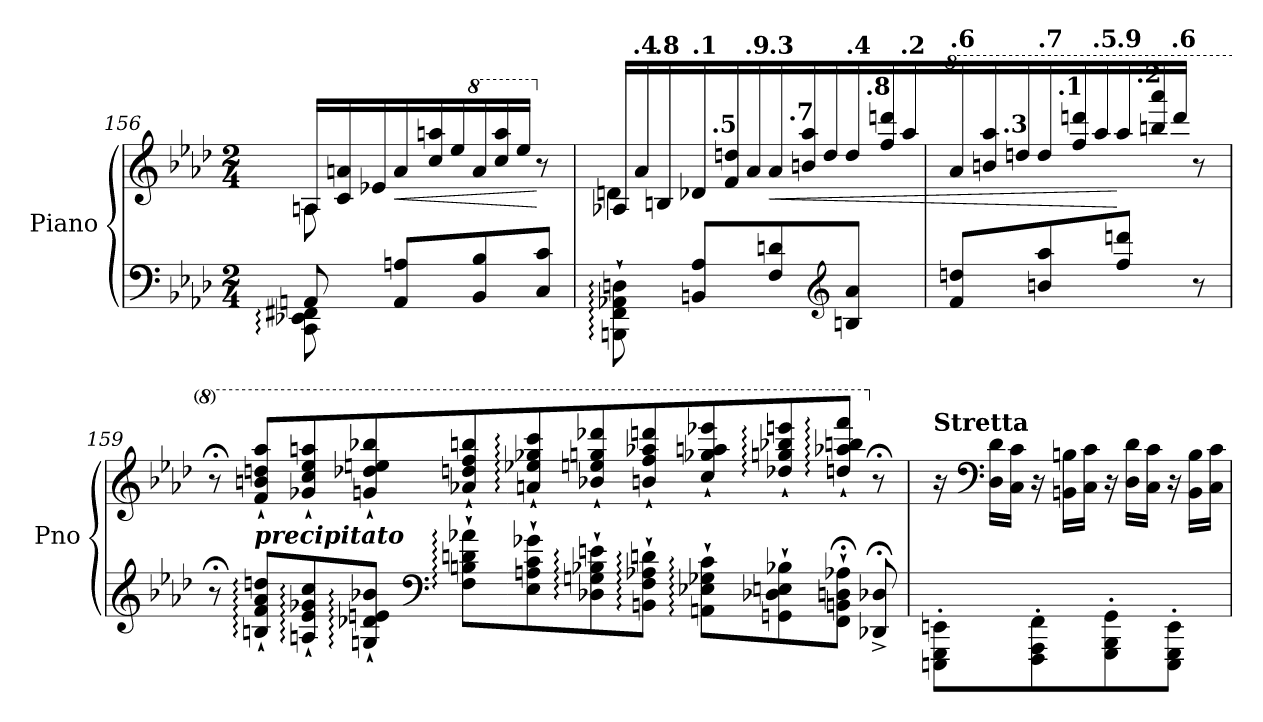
**kern	**kern	**dynam
*part1	*part1	*part1
*staff2	*staff1	*staff1/2
*I"Piano	*	*
*I'Pno	*	*
!!LO:LB:g=z
*clefF4	*clefG2	*
*k[b-e-a-d-]	*k[b-e-a-d-]	*
*M2/4	*M2/4	*
=156	=156	=156
*^	*	*
*	*	*Xtuplet	*
*	*	*^	*
8AAn/	8CC\: 8EE-X\: 8FF#X\:	24An/LL	8A\	.
.	.	24c/ 24an/	.	.
.	.	24e-X/	.	.
!	!	!	!	!LO:HP:b
8AA/ 8An/L	8ryy	24a/	8ryy	<
.	.	24cc/ 24aan/	.	.
.	.	24ee-/	.	.
*	*	*8va	*	*
8BB-/ 8B-/	4ryy	24aa/	8ryy	.
.	.	24ccc/ 24aaa/	.	.
.	.	24eee-/JJ	.	.
*	*	*X8va	*	*
8C/ 8c/J	.	8r	8ryy	[
*v	*v	*	*	*
=157	=157	=157	=157
*	*MM104	*	*
8BBBn\:` 8FF\:` 8AA-X\:` 8Dn\:`	24A-X/LL	4dn\	.
*	*MM102	*	*
!	!LO:TX:a:B:t=.4	!	!
.	24a-/	.	.
*	*MM100	*	*
!	!LO:TX:a:B:t=.8	!	!
.	24Bn/	.	.
*	*MM99	*	*
!	!LO:TX:a:B:t=.1	!	!
8BBn/ 8A-/L	24d-X/	.	.
*	*MM97	*	*
!	!LO:TX:a:B:t=.5	!	!
.	24f/ 24ddn/	.	.
*	*MM95	*	*
!	!LO:TX:a:B:t=.9	!	!
.	24a-/	.	.
*	*MM94	*	*
!	!LO:TX:a:B:t=.3	!	!
!	!	!	!LO:HP:b
8F/ 8dn/	24a-/	4ryy	<
*	*MM92	*	*
!	!LO:TX:a:B:t=.7	!	!
.	24bn/ 24aa-/	.	.
*	*MM91	*	*
.	24dd/	.	.
*clefG2	*	*	*
*	*MM89	*	*
!	!LO:TX:a:B:t=.4	!	!
8Bn/ 8a-/J	24dd/	.	.
*	*MM87	*	*
!	!LO:TX:a:B:t=.8	!	!
.	24ff/ 24dddn/	.	.
*	*MM86	*	*
!	!LO:TX:a:B:t=.2	!	!
.	24aa-/	.	.
*	*v	*v	*
=158	=158	=158
*	*8va	*
*	*MM84	*
!	!LO:TX:a:B:t=.6	!
8f/ 8ddn/L	24aa-/	.
*	*MM83	*
.	24bbn/ 24aaa-/	.
*	*MM81	*
!	!LO:TX:a:B:t=.3	!
.	24dddn/	.
*	*MM79	*
!	!LO:TX:a:B:t=.7	!
8bn/ 8aa-/	24ddd/	.
*	*MM78	*
!	!LO:TX:a:B:t=.1	!
.	24fff/ 24ddddn/	.
*	*MM76	*
!	!LO:TX:a:B:t=.5	!
.	24aaa-/	.
*	*MM74	*
!	!LO:TX:a:B:t=.9	!
8ff/ 8dddn/J	24aaa-/	[
*	*MM73	*
!	!LO:TX:a:B:t=.2	!
.	24bbbn/ 24aaaa-/	.
*	*MM71	*
!	!LO:TX:a:B:t=.6	!
.	24dddd/JJ	.
*	*MM70	*
8r	8r	.
!!LO:LB:g=z
=159	=159	=159
8r;<	8r;<	.
*	*MM104	*
!LO:TX:a:Bi:t=precipitato	!	!
8Bn/:` 8f/:` 8a-/:` 8ddn/:`L	8ff/` 8bbn/` 8dddn/` 8aaa-/`L	.
8An/:` 8e-/:` 8g-X/:` 8cc/:`	8gg-X/` 8ccc/` 8eee-/` 8aaan/`	.
8Gn/:` 8d-X/:` 8en/:` 8b-X/:`J	8ggn/` 8ddd-X/` 8eeen/` 8bbb-X/`	.
*clefF4	*	*
8F\:` 8Bn\:` 8dn\:` 8a-X\:`L	8aa-X/` 8dddn/` 8fff/` 8bbbn/`	.
8E-\` 8An\` 8c\` 8g-X\`	8aan/:` 8eee-X/:` 8ggg-X/:` 8cccc/:`	.
8D-X\:` 8Gn\:` 8B-X\:` 8en\:`	8bb-X/` 8eeen/` 8gggn/` 8dddd-X/`	.
8BBn\:` 8F\:` 8A-X\:` 8dn\:`J	8bbn/` 8fff/` 8aaa-X/` 8ddddn/`	.
8AAn\:` 8E-X\:` 8G-X\:` 8c\:`L	8ccc/` 8ggg-X/` 8aaan/` 8eeee-X/`	.
8GGn\` 8D-X\` 8En\` 8B-X\`	8ddd-X/:` 8gggn/:` 8bbb-X/:` 8eeeen/:`	.
8FF\;<` 8BBn\;<` 8Dn\;<` 8A-X\;<`J	8dddn/:` 8aaa-X/:` 8bbbn/:` 8ffff/:`J	.
*	*X8va	*
8DD-X/;<^ 8D-X/;<^	8r;<	.
!!LO:LB:g=z
=160	=160	=160
!	!LO:TX:a:B:t=Stretta	!
8EEEn\' 8GGG\' 8EEn\'L	24r	.
*	*clefF4	*
.	24D-\ 24d-\LL	.
.	24C\ 24c\JJ	.
8FFF\' 8AAA-\' 8FF\'	24r	.
.	24BBn\ 24Bn\LL	.
.	24C\ 24c\JJ	.
8GGG\' 8BBB-\' 8GG\'	24r	.
.	24D-\ 24d-\LL	.
.	24C\ 24c\JJ	.
8EEE\' 8GGG\' 8EE\'J	24r	.
.	24BB\ 24B\LL	.
.	24C\ 24c\JJ	.
=	=	=
*-	*-	*-
